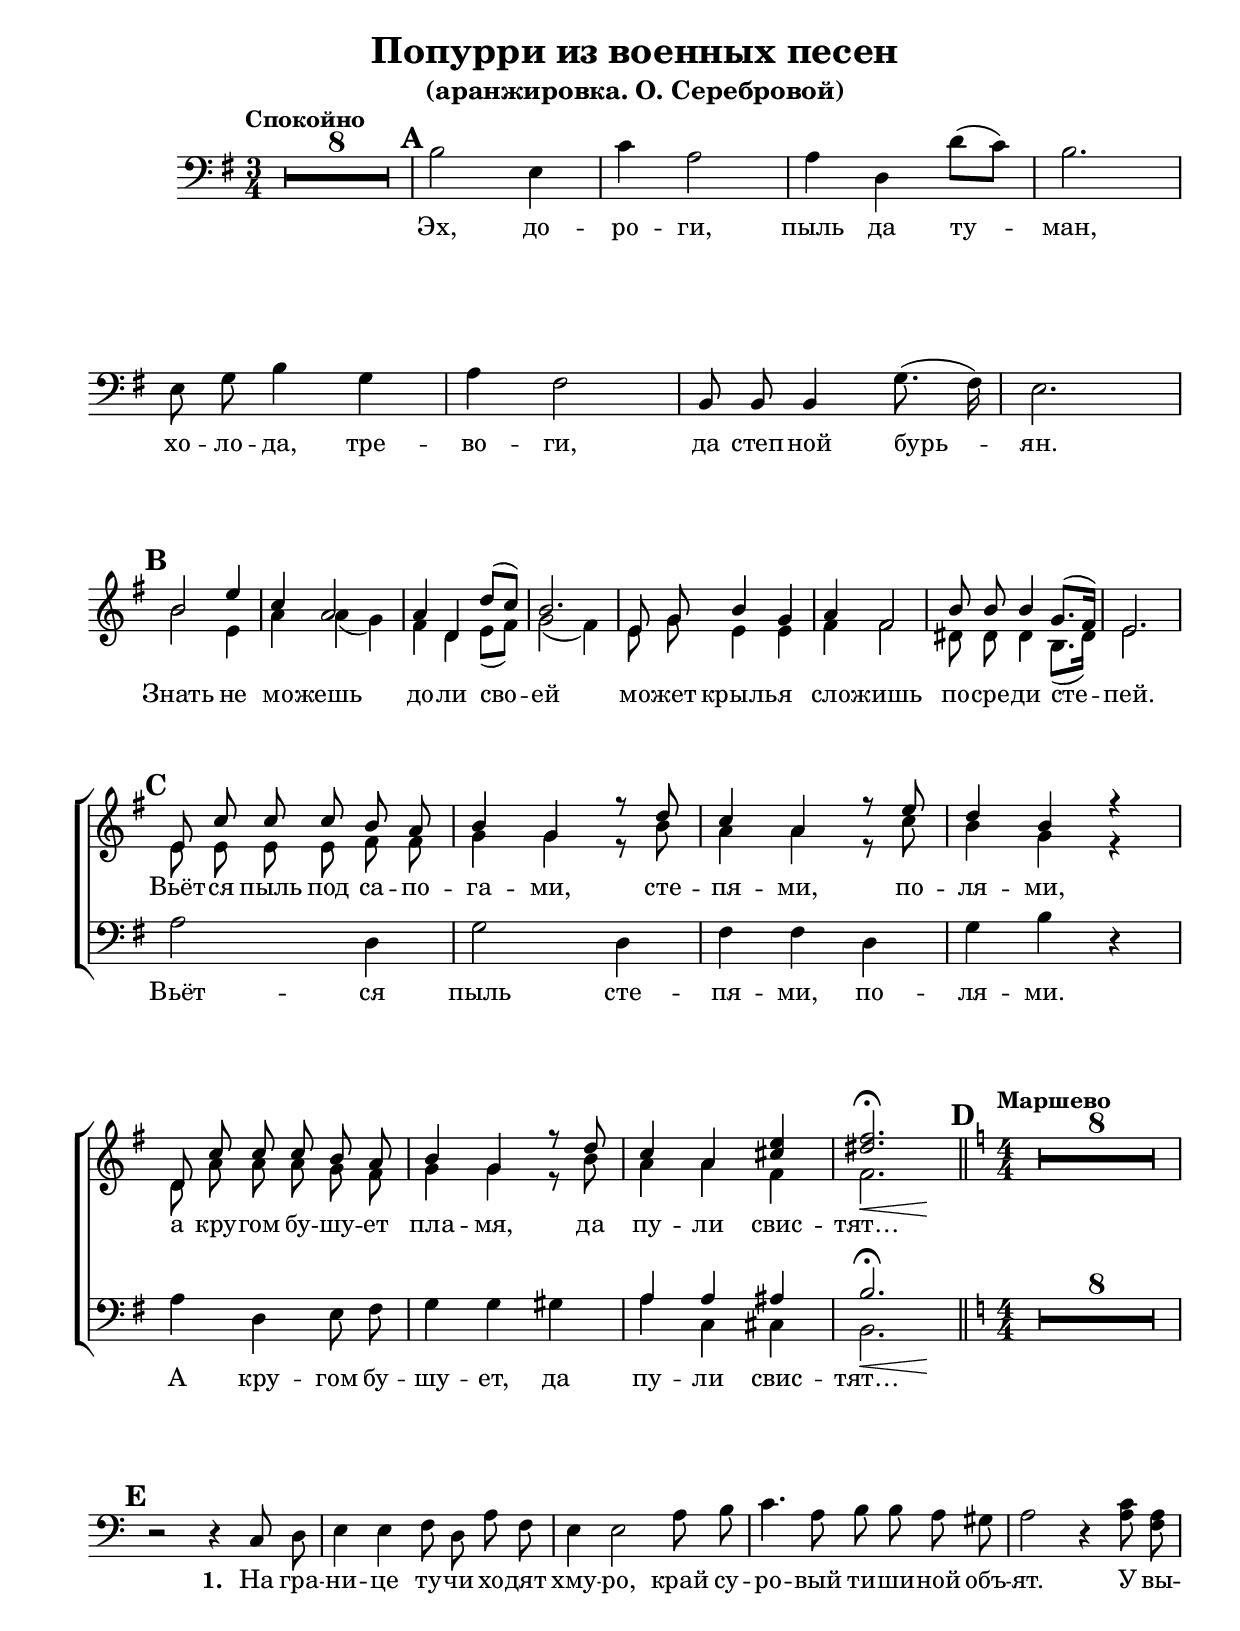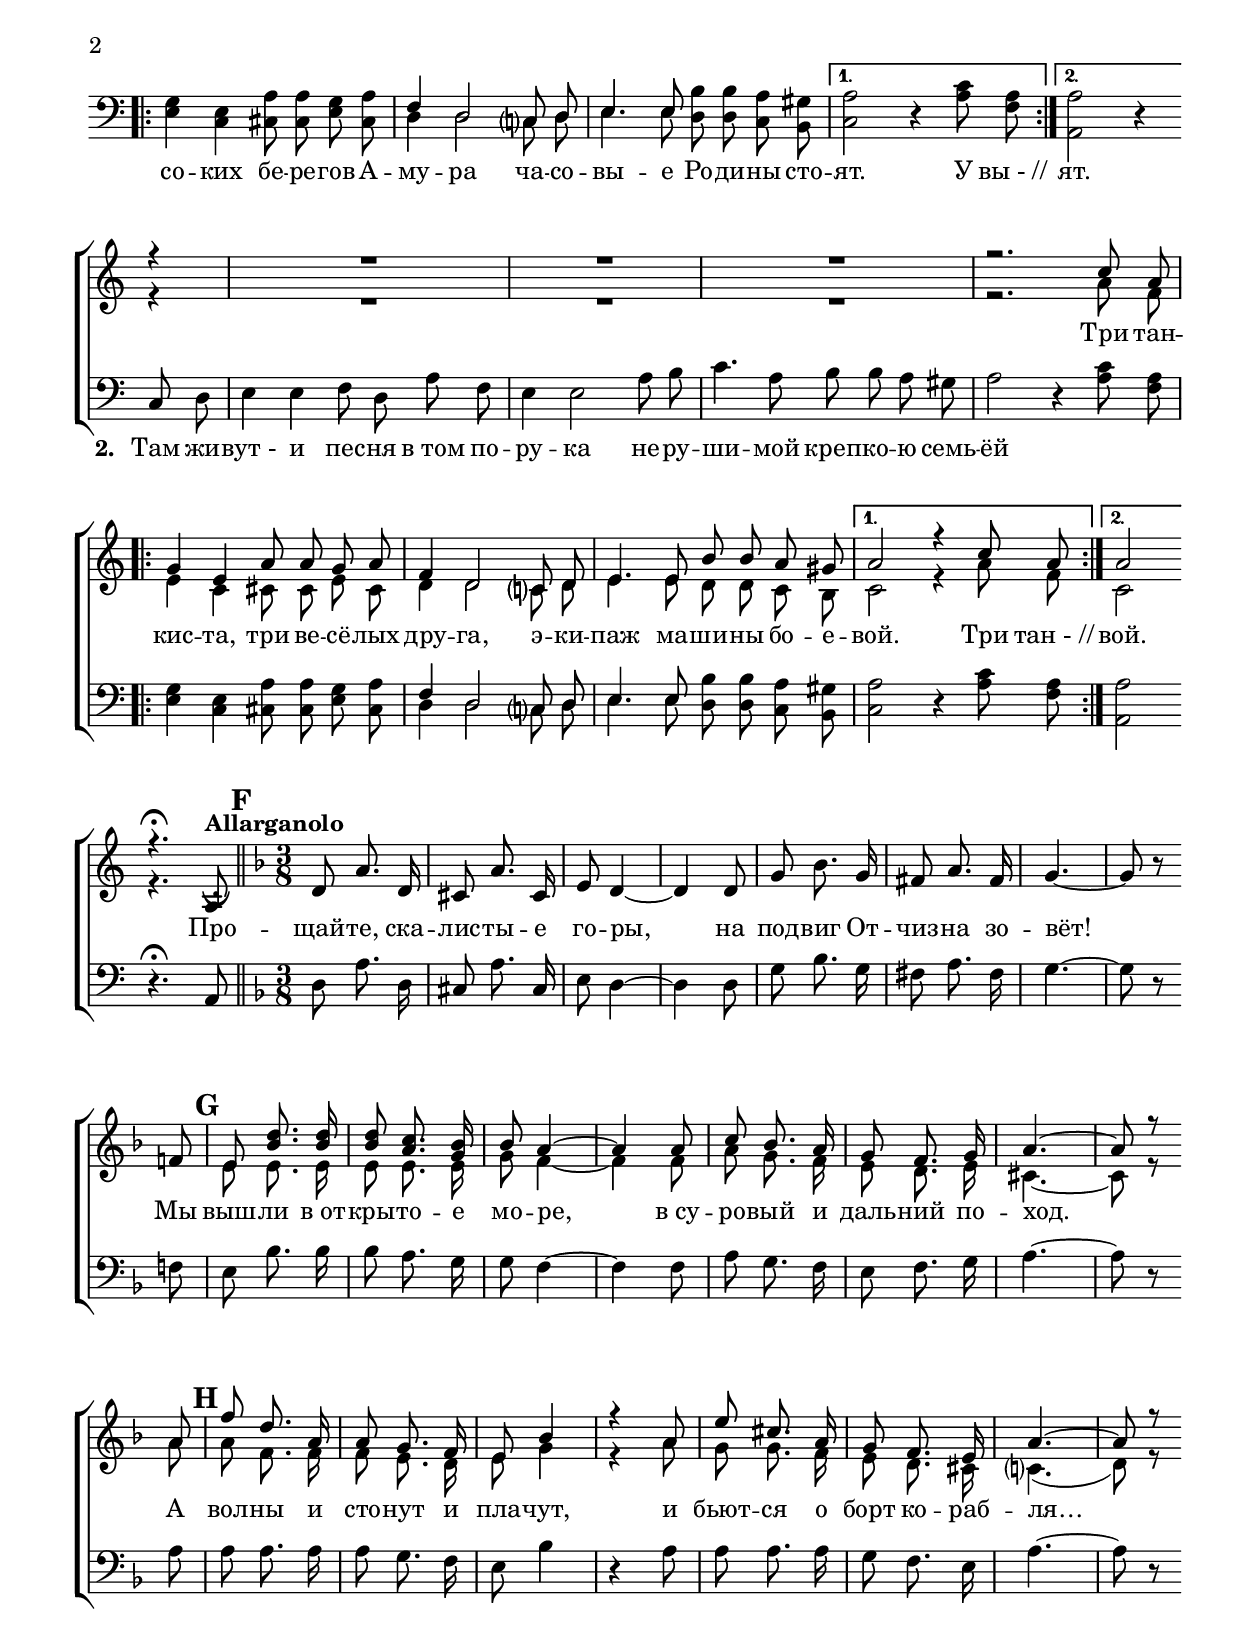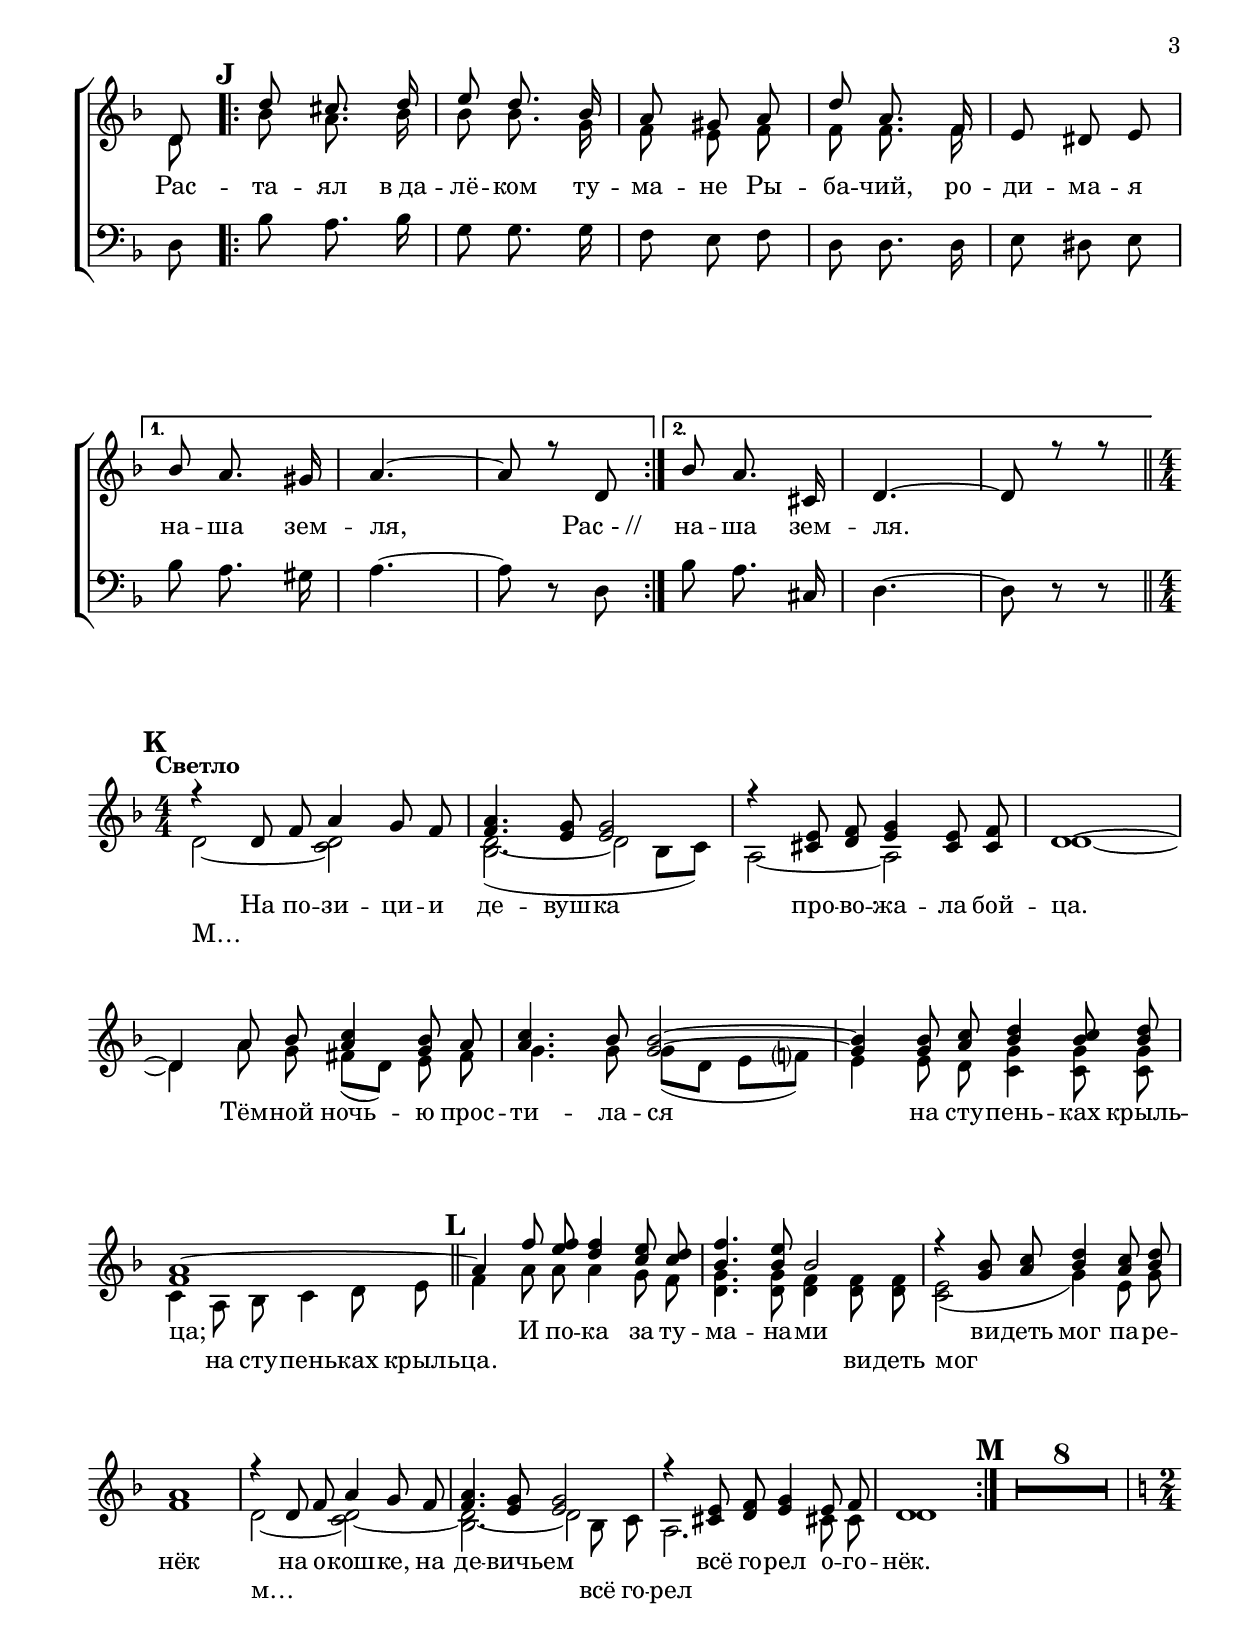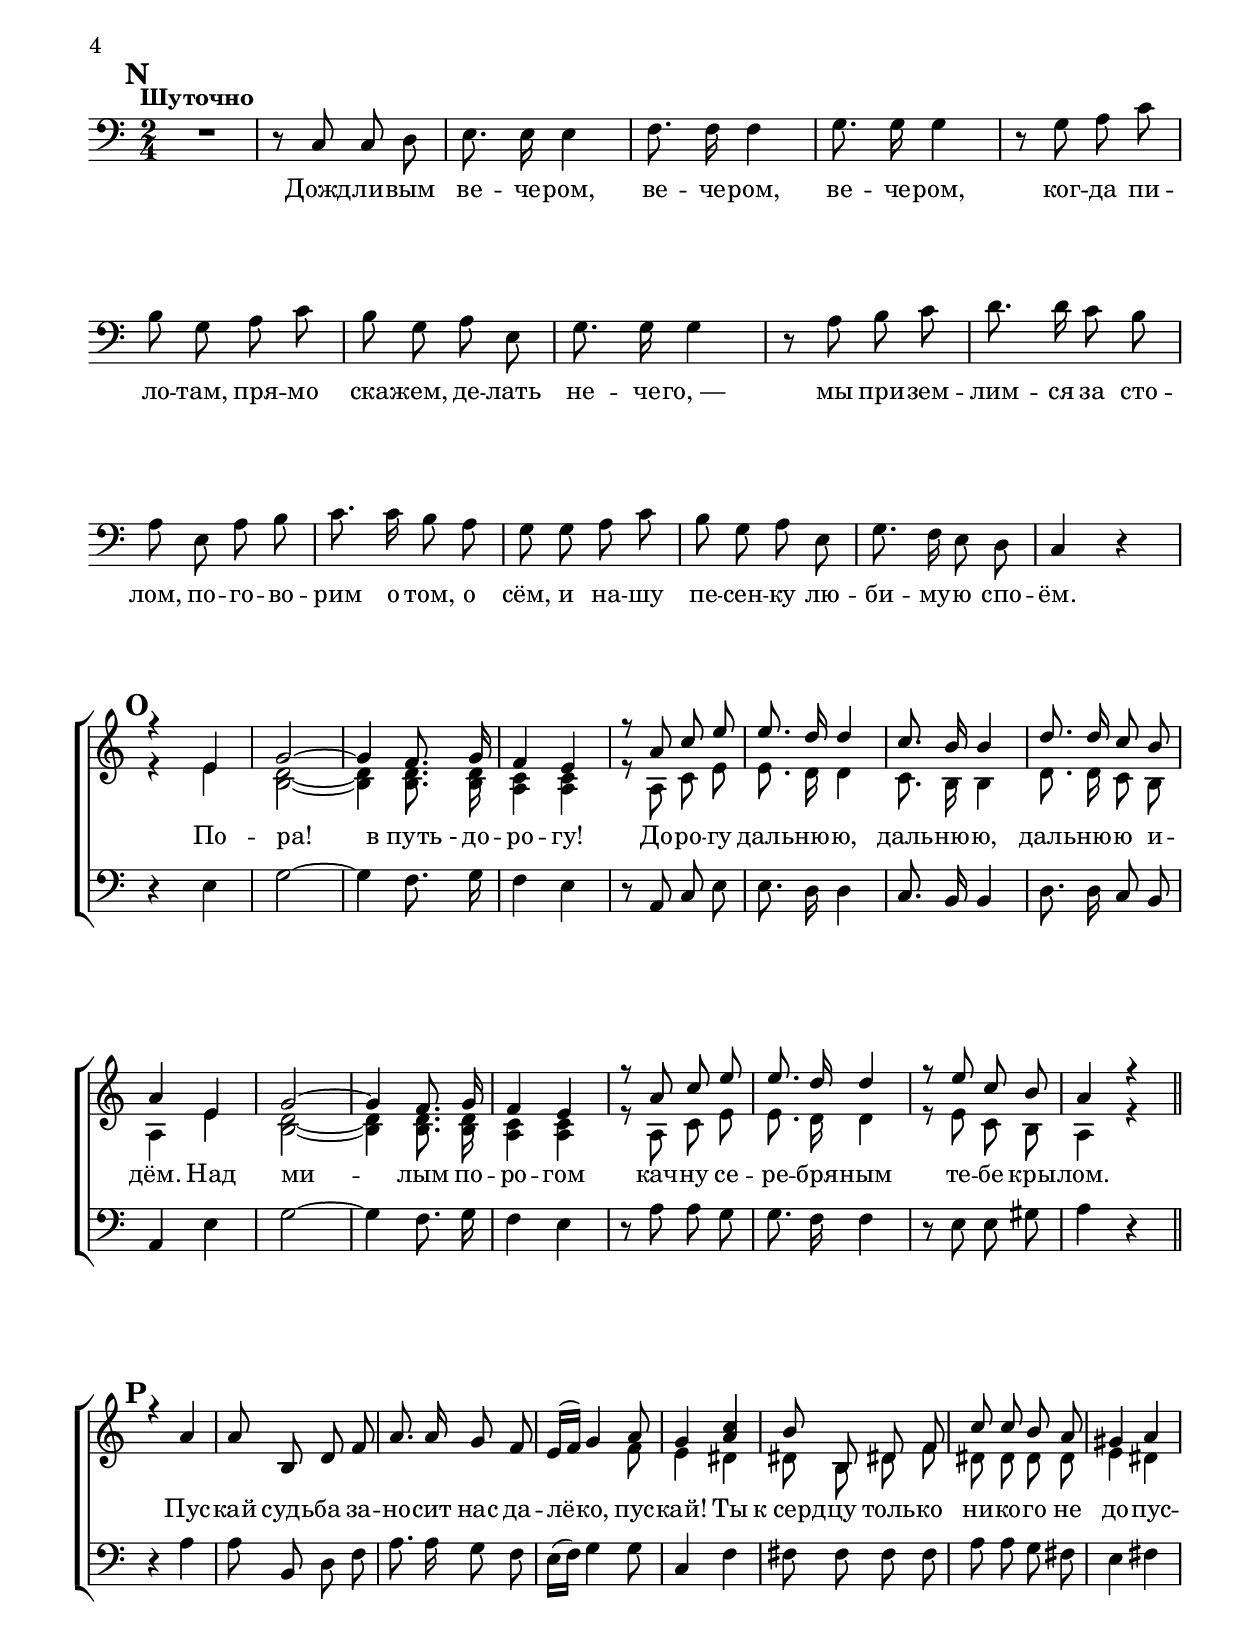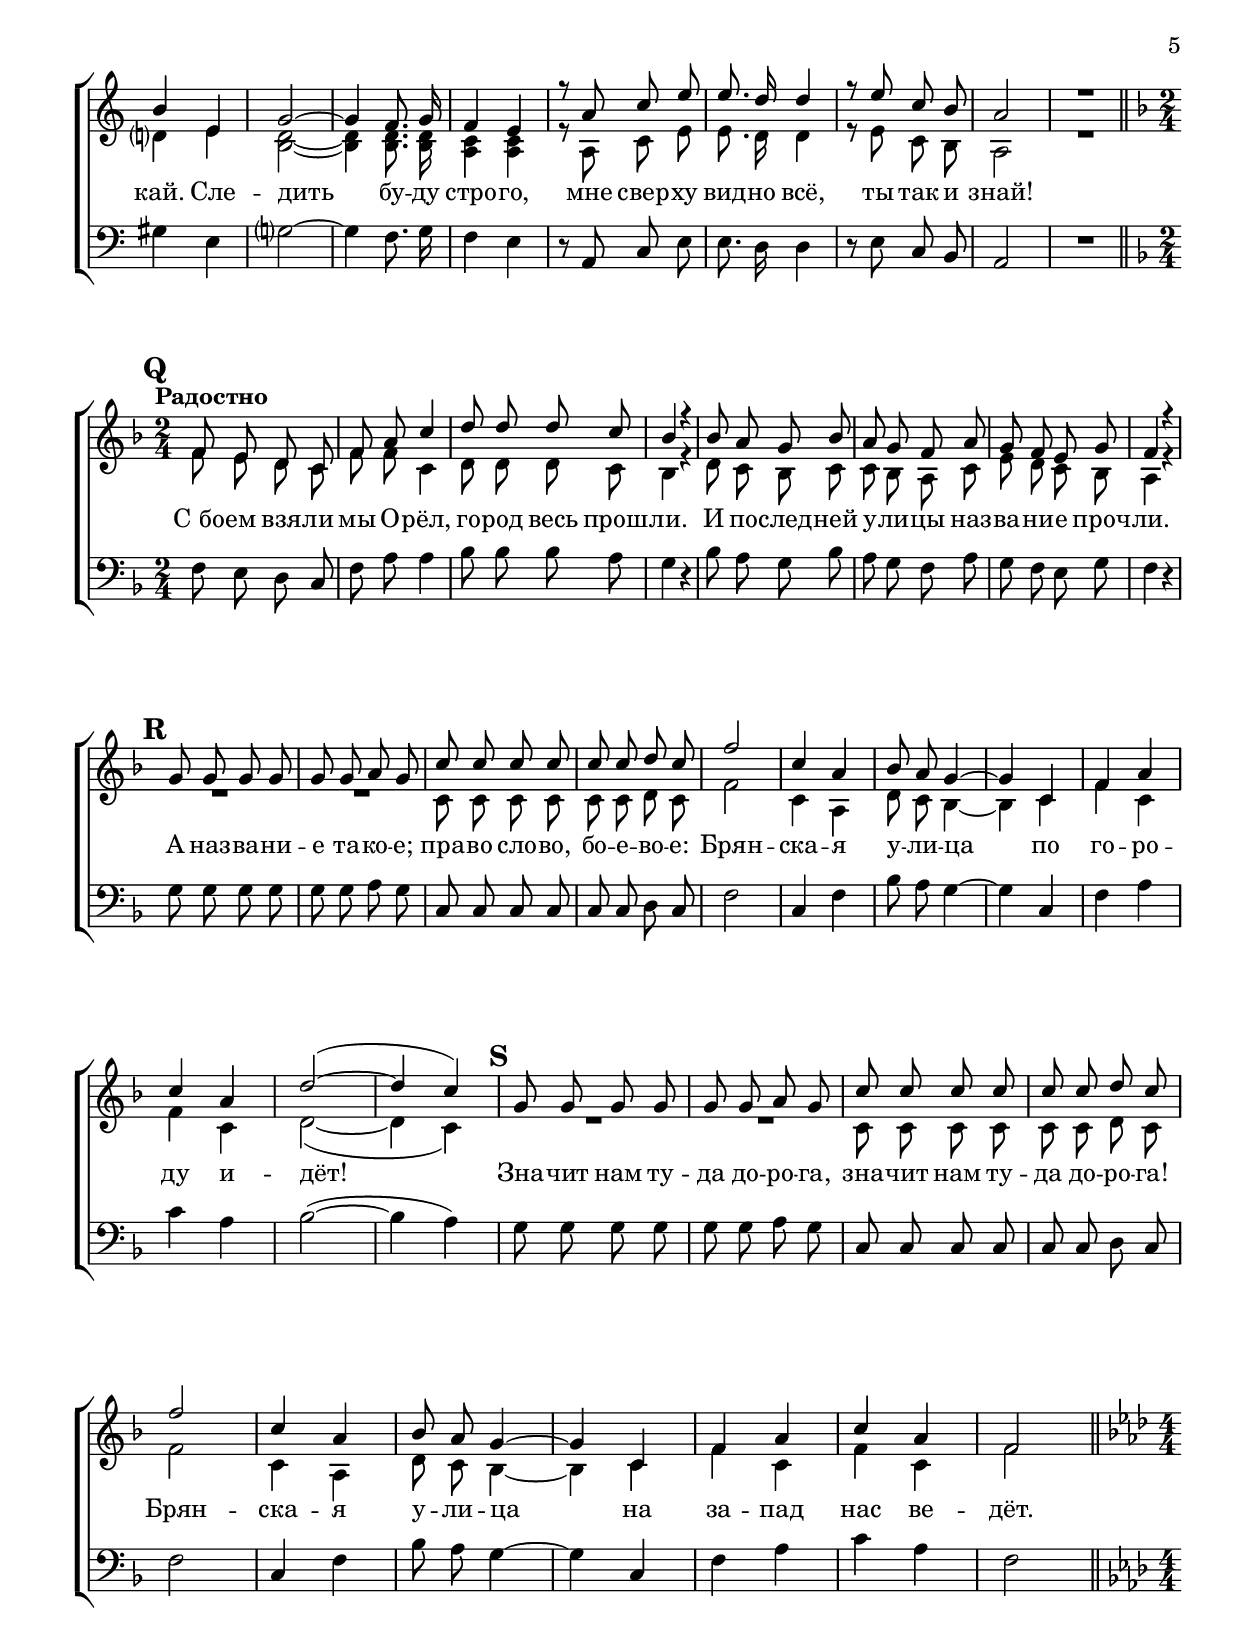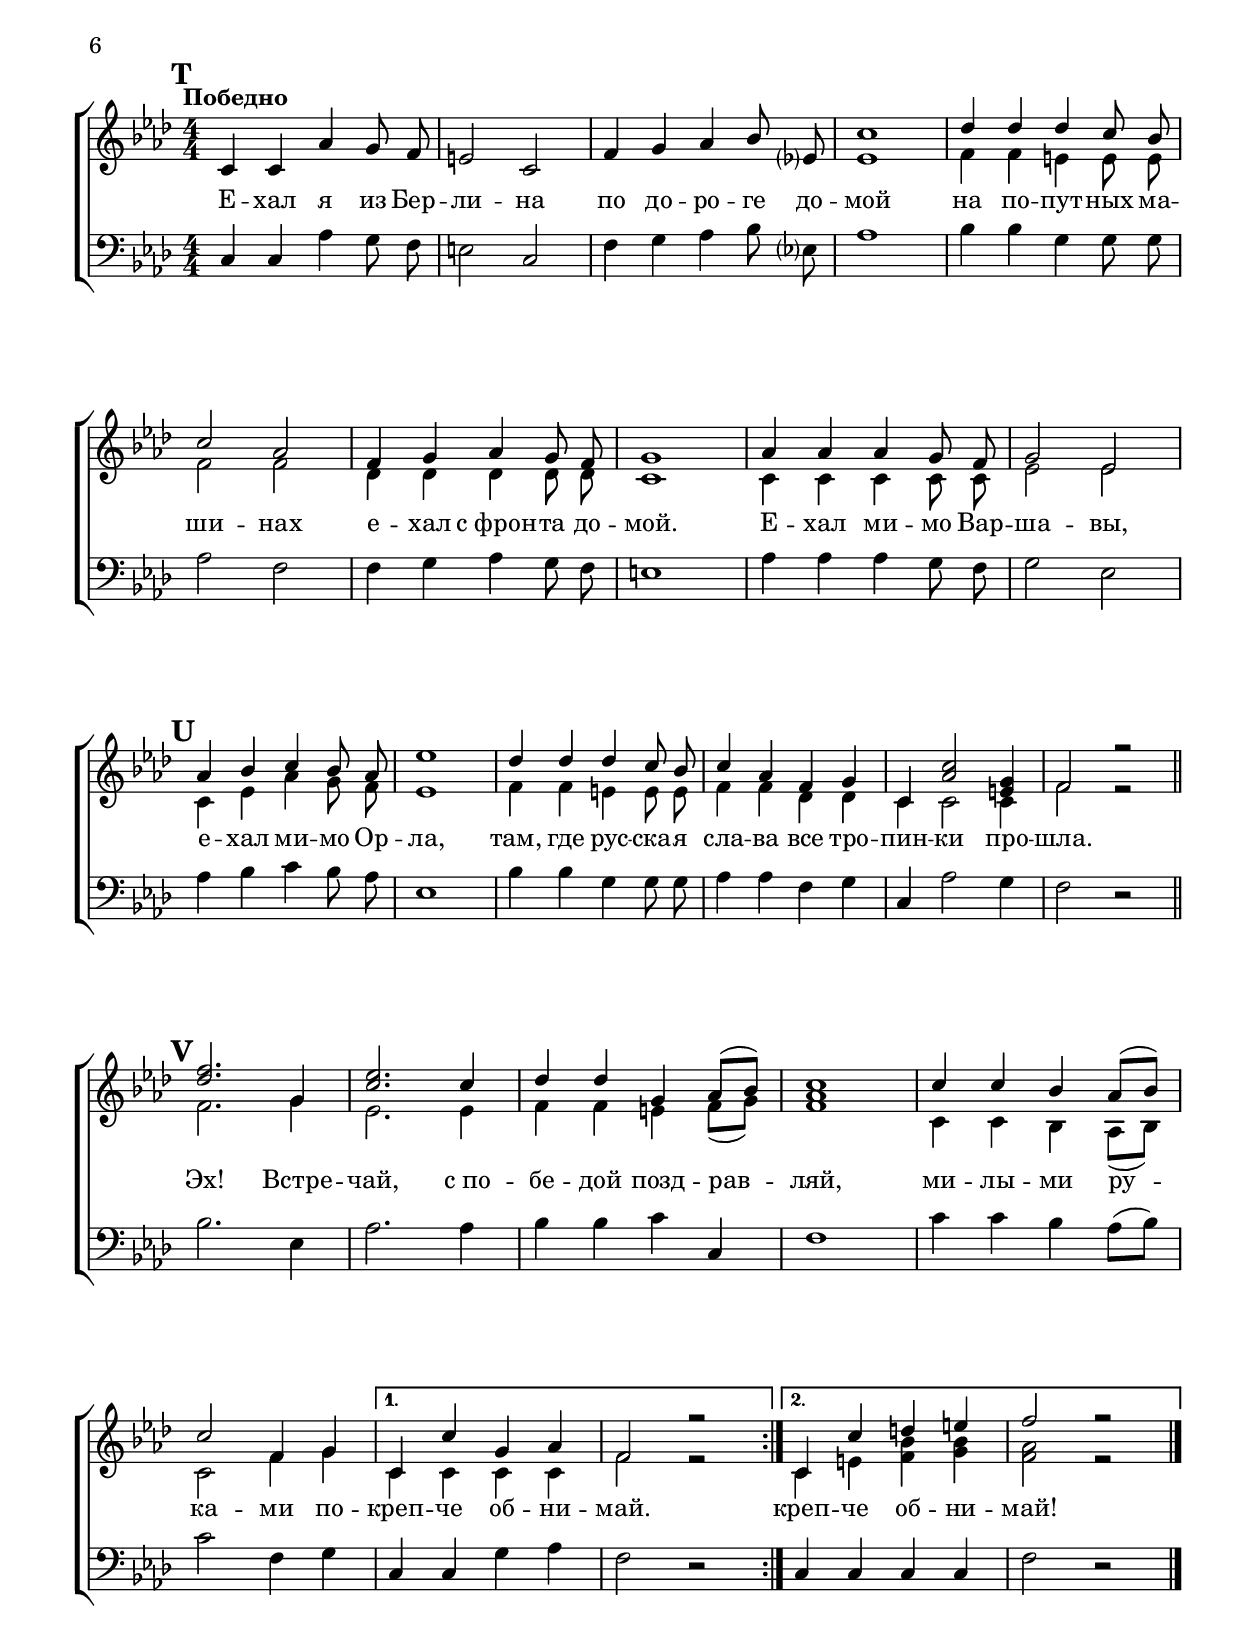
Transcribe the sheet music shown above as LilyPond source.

\version "2.18.2"

% закомментируйте строку ниже, чтобы получался pdf с навигацией
#(ly:set-option 'point-and-click #f)
#(ly:set-option 'midi-extension "mid")
#(set-default-paper-size "a4")
%#(set-global-staff-size 19)

\header {
  title = "Попурри из военных песен"
  subtitle = "(аранжировка. О. Серебровой)"
  %composer = " "%Я. Дубравин"
  %poet = "В. Суслов"
  % Удалить строку версии LilyPond 
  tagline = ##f
}

  urllogo = \markup {
  \fill-line { " " \epsfile #X #10 #"../qrlink.eps" }
}

urllogo = {}

%make visible number of every 2-nd bar
secondbar = {
  \override Score.BarNumber.break-visibility = #all-invisible
    \override Score.BarNumber.X-offset = #1
  \set Score.barNumberVisibility = #(every-nth-bar-number-visible 2)
}

global = {
  \numericTimeSignature
  \autoBeamOn
  \set Score.skipBars = ##t
  \override MultiMeasureRest.expand-limit = #1
  \set Score.markFormatter = #format-mark-circle-numbers
  \override Score.BarNumber.break-visibility = #all-invisible
%  \secondbar
}



%use this as temporary line break
abr = { \break }
pbr = { \pageBreak }
con = { \cadenzaOn }
coff = { \cadenzaOff \bar "|" }
cbr = { \bar "" }

% uncommend next line when finished
abr = {}
%pbr = {}

br = { \break }
fbr = { \bar "" \br }

%once hide accidental (runaround for cadenza
nat = { \once \hide Accidental }



sopvoice = \relative c'' {
  \global
  \autoBeamOff
  \voiceOne
 \key e\minor \time 3/4
 R2.*8 |
  
  % 1
  
  R2.*8
  
  % 2
  b2 e4 |
  c a2 |
  a4 d, d'8[( c]) |
  b2. |
  
  e,8 g b4 g |
  a4 fis2 |
  b8 b b4 g8.[( fis16]) |
  e2. |
  
  % 3
  e8 c' c c b a |
  b4 g r8 d' |
  c4 a r8 e' |
  d4 b r |
  
  d,8 c' c c b a |
  b4 g r8 d' |
  c4 a <cis e> |
 <<  <dis fis>2.\fermata { s4\< s s\! } >> \bar "||"
 
 % 4
  \key c\major \time 4/4 \mark \default % 4
 R1*8
 
 % 5
 R1*5
 \repeat volta 2 { R1*3 } \alternative { {R1 } { r2. } }
 \fbr r4 |
 R1*3 r2.
  c8 a |
 
\repeat volta 2 {
  g4 e a8 a g a |
  f4 d2 c8 d |
  e4. e8 b' b a gis |
 } \alternative { {a2 r4 c8 a } { a2 } }
 
 \br
 r4.\fermata \tempo "Allarganolo" 
 \oneVoice a,8 |
 
 % 6
 \key d\minor \time 3/8
 d8 a'8. d,16 |
 cis8 a'8. cis,16 |
 e8 d4~ |
 d d8 |
 g bes8. g16 |
 
 fis8 a8. fis16 |
 g4.~ |
 g8 r \fbr f! |
 
 % 7
 \voiceOne 
 e <bes' d>8. <bes d>16 |
 <bes d>8 <a c>8. <g bes>16 |
 
 bes8 a4~ |
 a a8 |
 c8 bes8. a16 |
 g8 f8. g16 |
 a4.~ |
 a8 r \fbr
 
  a8 |
  
  \mark \default %8
  f'8 d8. a16 |
  a8 g8. f16 |
  e8 bes'4 |
  r a8 |
  e' cis8. a16 | \abr
  
  g8 f8. e16 |
  a4.~ |
  a8 r \fbr d, |
  
  \mark \default % 9
  \repeat volta 2 {
    d'8 cis8. d16 |
    e8 d8. bes16 | \abr
    
    a8 gis a |
    d a8. f16 |
    e8 dis e |
  } \alternative {
    { bes'8 a8. gis16 |
      a4.~ |
      a8 r d, | \abr }
    { bes'8 a8. cis,16 |
      d4.~ |
      d8 r r }
  }
  
  \br
 \bar "||"  \mark \default % 10
  \tempo "Светло" \time 4/4
 
 r4 d8 f a4 g8 f |
 <f a>4. <e g>8 <e g>2 |
 r4 <cis e>8 <d f> <e g>4 <cis e>8 <cis f> | \abr
 
 d1~ |
 d4 a'8 bes <a c>4 <g bes>8 a8 |
 <a c>4. bes8 <g bes>2~ | \abr
 
 <g bes>4 <g bes>8 <a c> <bes d>4 <bes c>8 <bes d> | 
 <f a>1~ |
 \bar "||" \mark \default % 11
 
 \repeat volta 2 { a4 f'8 <f e> <d f>4 <c e>8 <c d> | \abr
 <bes f'>4. <bes e>8 bes2 |
 r4 <g bes>8 <a c> <bes d>4 <a c>8 <bes d> |
 
 % page 4
 a1 |
 r4 d,8 f a4 g8 f |
 <f a>4. <e g>8 <e g>2 | \abr
 r4 <cis e>8 <d f> <e g>4 e8 f |
 d1 | 
 }
 
 \mark \default % 12
 R1*8
 
 \br
 \mark \default % 13
 \time 2/4 \key c\major
 \tempo "Шуточно"

% 13
R2*17

% 14
r4 e4 |
g2~ |
g4 f8. g16 |
f4 e |
r8 a c e |
e8. d16 d4 |
c8. b16 b4 |
d8. d16 c8 b |
a4 e |
g2 ~ |

% page 5
g4 f8. g16 |
f4 e |
r8 a c e |
e8. d16 d4 |
r8 e c b |

a4 r 

% 15
r a |
a8 b, d f |
a8. a16 g8 f |
e16[( f]) g4 a8 |
g4 <a c> |
b8 b, dis f |
c' c b a |
gis4 a |
b e, |

g2~ |
g4 f8. g16 |
f4 e |
r8 a c e |
e8. d16 d4 |

r8 e c b |
a2 |
R2 |

% 16
  \time 2/4
  \key f\major
  f8 e d c |
  f a c4 |
  d8 d d c |
  bes4 r |
  
  % page 6
 bes8 a g bes |
 a g f a |
 g f e g |
 f4 r |
 % 17
 g8 g g g |
 
 g g a g |
 c c c c |
 c c d c |
 f2 |
 c4 a |
 
 bes8 a g4~ |
 g c, |
 f a |
 c a |
 d2~( |
 d4 c) |
 
 % 18
 g8 g g g |
 g g a g |
 c c c c |
 c c d c |
 
 f2 |
 c4 a |
 bes8 a g4~ |
 g c, |
 f a |
 c a |
 f2 |
 
 % page 7
 \time 4/4 \key f \minor
 c4 c as' g8 f |
 e2 c |
 f4 g as bes8 es, |
 c'1 |
 
 des4 des des c8 bes |
 c2 as |
 f4 g as g8 f |
 g1 |
 
 as4 as as g8 f |
 g2 es |
% 20
as4 bes c bes8 as |
es'1 |

des4 des des c8 bes |
c4 as f g |
c, <as' c>2 <e g>4 |
f2 r |

\repeat volta 2 {
  <des' f>2. g,4 |
  <c es>2. c4 |
  des des g, as8[( bes]) |
  <as c>1 |
  
  c4 c bes as8[( bes]) |
  c2 f,4 g }
\alternative { { c,4 c' g as |
                 f2 r }
               { c4 c' d e | f2 r }
}
}


altvoice = \relative c'' {
  \global
  \autoBeamOff
  
   R2.*8 |
  
  % 1
  
  R2.*8
  
  % 2
  b2 e,4 |
  a a( g) |
  fis d e8[( fis]) |
  g2( fis4) |
  
  e8 g e4 e |
  fis fis2 |
  dis8 dis dis4 b8.[( dis16]) |
  e2. |
  
  % 3
  e8 e e e fis fis |
  g4 g r8 b |
  a4 a r8 c |
  b4 g r |
  
  d8 a' a a g fis |
  g4 g r8 b |
  a4 a fis |
  fis2. | 
  
   % 4
  \key c\major \time 4/4 \mark \default % 4
 R1*8
 
 % 5
 R1*5
 \repeat volta 2 { R1*3 } \alternative { {R1 } { r2. } }
 r4 |
 R1*3 r2.
  a8 f |
 
\repeat volta 2 {
  e4 c cis8 cis e cis | %g4 e a8 a g a |
  d4 d2 c8 d |
  e4. e8 d d c b |
 } \alternative { {c2 r4 a'8 f } { c2 } }
 r4. s8\fermata 
  
 % 6
 s4.*8
% 7
 e8 e8. e16 |
 e8 e8. e16 |
 g8 f4~ |
 f f8 |
 a g8. f16 |
 e8 d8. e16 |
 cis4.~ |
 cis8 r8 a' |
 
 % page 3
 a8 f8. f16 |
 f8 e8. d16 |
 e8 g4 |
 r a8 |
 g8 g8. f16 |
 
 e8 d8. cis16 |
 c4.( |
 d8) r d |
 \repeat volta 2 { bes'8 a8. bes16 |
 bes8 bes8. g16 | \abr
 
 f8 e f |
 f f8. f16 |
 s4. } 
 \alternative { 
   { s4.*3 } { s4.*3 } }
 
 % 10
 d2~ <d c> |
 << { d2~ d } { bes2.( bes8[ c]) } >>
  
 a2~ a |
 
 d1~ |
 \br
 d4 a'8 g fis[( d]) e fis |
 g4. g8 g([ d] e[ f]) |
 e4 e8 d <c g'>4 <c g'>8 <c g'> |
 
 c4 a8 bes c4 d8 e |
 \repeat volta 2 { f4 a8 a a4 g8 f |
 <d g>4. <d g>8 <d f>4 <d f>8 <d f> |
 <c e>2( g'4) e8 g |
 
 f1 |
 d2~ <d c>~ |
 << { d2~ d } { bes2. bes8 c } >>
 
 a2. cis8 cis |
 d1
 } 
 
 % 12
 R1*8

% 13
R2*17

% 14
r4 e4 |
<b d>2~ |
<b d>4 <b d>8. <b d>16 |
<a c>4 <a c> |
r8 a c e |
e8. d16 d4 |
c8. b16 b4 |
d8. d16 c8 b |
a4 e' |
<b d>2~ |

% page 5
<b d>4 <b d>8. <b d>16 |
<a c>4 <a c> |
r8 a c e |
e8. d16 d4 |
r8 e c b |

a4 r |

% 15
s2*3 | s4 s8 f' |
e4 dis |
dis8 b dis f |
dis dis dis dis |
e4 dis |
d e |

<b d>2~ |
<b d>4 <b d> 8. <b d>16 |
<a c> 4 <a c> |
r8 a c e |
e8. d16 d4 |

r8 e c b |
a2 |
R2 |

f'8 e d c |
f f c4 |
d8 d d c |
bes4 r |

d8 c bes c |
c bes a c |
e d c bes |
a4 r |

R2 |
R2 |
c8 c c c |
c c d c |
f2 |
c4 a |

d8 c bes4~ |
bes c |
f c f c |
d2~( |
d4 c) |

R2 |
R2 |
c8 c c c |
c c d c |

f2 |
c4 a |
d8 c bes4~ |
bes c |
f c f c |

f2

% 19
s1 |
s1 |
s1 |
es1 |

 f4 f e e8 e |
 f2 f |
 des4 des des des8 des |
 c1 |
 
 c4 c c c8 c |
 es2 es |
 c4 es as g8 f |
 es1 |
 
 f4 f e e8 e 
f4 f des des |
c c2 c4 |
f2 r

\repeat volta 2 {
  f2. g4 |
  es2. es4 |
  f f e f8[( g]) |
  f1 |
  c4 c bes as8[( bes]) |
  c2 f4 g }
 \alternative { 
   { c,4 c c c | f2 r }
   { c4 e <f bes> <g bes> | <f as>2 r }
 }


}


bassvoice = \relative c' {
  \global
  \oneVoice
 \autoBeamOff
 
 % page 1
 \key e\minor \time 3/4
 \tempo "Спокойно"
 R2.*8
 \mark \default % 1
 b2 e,4 |
 c'4 a2 |
 a4 d, d'8[( c]) | \abr
 
 b2. |
 e,8 g b4 g |
 a4 fis2 |
 b,8 b b4 g'8.(( fis16]) | \abr
 e2. |
 
 \br
 
 \mark \default % 2
 R2.*8 | \abr
 
 \br
 \mark \default % 3
 
 a2 d,4 |
 g2 d4 |
 fis fis d |
 g b r | \abr
 
 a4 d, e8 fis |
 g4 g gis |
 << \new Voice { \voiceOne  a4 a ais << b2.\fermata {s4\< s s\!} >> } 
    \new Voice = "bass" { \voiceTwo a4 c, cis b2. } >> \abr
 
 \key c\major \time 4/4 \mark \default % 4
 \tempo "Маршево"
 R1*8
 
 \br 
 \mark \default %5
 r2 r4  c8 d |
   e4 e f8 d a' f |
   e4 e2 a8 b | \abr
   c4. a8  b b a gis |
   a2 r4 <a c>8 <f a> |
   \repeat volta 2 {
     <e g>4 <c e> <cis a'>8 <cis a'> <e g> <cis a'> |
     << \new Voice  { \voiceOne f4 d2 \autoBeamOff c!8 d |
                              e4. e8 }
        \new Voice = "bass" { \voiceTwo d4 d2 \autoBeamOff c8 d |
                              e4. e8 } >>
     <d b'>8 <d b'> <c a'> <b gis'> }
   \alternative {
     { <c a'>2 r4 <a' c>8 <f a> }
     { <a, a'>2 r4 }
   }
   c8 d |
   
   e4 e f8 d a' f |
   e4 e2 a8 b | \abr
   c4. a8  b b a gis |
   a2 r4 <a c>8 <f a> |
   \repeat volta 2 {
     <e g>4 <c e> <cis a'>8 <cis a'> <e g> <cis a'> |
     << \new Voice  { \voiceOne f4 d2 \autoBeamOff c!8 d |
                              e4. e8 }
        \new Voice = "bass" { \voiceTwo d4 d2 \autoBeamOff c8 d |
                              e4. e8 } >>
     <d b'>8 <d b'> <c a'> <b gis'> }
   \alternative {
     { <c a'>2 r4 <a' c>8 <f a> }
     { <a, a'>2 }
   }
   r4.\fermata 
    a8 \bar "||" | \abr
   
   \mark \default %6
   \key d\minor \time 3/8 
   d8 a'8. d,16 |
   cis8 a'8. cis,16 |
   e8 d4~ |
   d d8 |
   g8 bes8. g16 | \abr
  
  fis8 a8. fis16 |
  g4.~ |
  g8 r f! |
  
  \mark \default %7
  e8 bes'8. bes16 |
  bes8 a8. g16 | \abr
  
  g8 f4~ |
  f f8 |
  a8 g8. f16 |
  e8 f8. g16 |
  a4.~ |
  a8 r a | \abr
  
  a8 a8. a16 |
  a8 g8. f16 |
  e8 bes'4 |
  r a8 |
  a a8. a16 |
  
  g8 f8. e16 |
  a4.~ |
  a8 r d, |
  \repeat volta 2 { bes'8 a8. bes16 |
                    g8 g8. g16 |
                    f8 e f |
                    d d8. d16 |
                    e8 dis e }
  \alternative { { bes'8 a8. gis16 | a4.~ | a8 r d, } { bes'8 a8. cis,16 | d4.~ | d8 r r } }
  
  % 10
  R1*8
  
  % 11
  \repeat volta 2 {  R1*8 }
  
  % 12
  R1*8 \abr
  \key c \major \time 2/4
  % 13
  R2 |
  r8 c c d |
  e8. e16 e4 |
  f8. f16 f4 |
  g8. g16 g4 | \abr
  
  r8 g a c |
  b g a c |
  b g a e |
  g8. g16 g4 | \abr
  
  r8 a b c |
  d8. d16 c8 b |
  a e a b |
  c8. c16 b8 a | \abr
  
  g g a c |
  b g a e |
  g8. f16 e8 d |
  c4 r | \abr
  
  \br
  \mark \default % 14
  r4 e |
  g2~ |
  g4 f8. g16 |
  f4 e |
  r8 a, c e | \abr
  e8. d16 d4 |
  c8. b16 b4 |
  d8. d16 c8 b |
  a4 e' |
  g2~ | \abr
  
  % page 5
  g4 f8. g16 |
  f4 e |
  r8 a a g |
  g8. f16 f4 |
  r8 e e gis | \abr
  
  a4 r \bar "||" 
  \br \mark \default % 15
  r a |
  a8 b, d f |
  a8. a16 g8 f |
  e16[( f]) g4 g8 | \abr
  
  c,4 f |
  fis8 fis fis fis |
  a a g fis |
  e4 fis |
  gis e | \abr
  
  g2~ |
  g4 f8. g16 |
  f4 e |
  r8 a, c e |
  e8. d16 d4 | \abr
  r8 e c b |
  a2  |
  R2 | \bar "||" \abr
  
  \br \mark \default % 16
  \tempo "Радостно"
  \time 2/4
  \key f\major
  
  f'8 e d c |
  f a a4 |
  bes8 bes bes a |
  g4 r | \abr
  
  % page 6
  bes8 a g bes |
  a g f a |
  g f e g |
  f4 r |
  \br \mark \default % 17
  g8 g g g | \abr
  
  g g a g |
  c, c c c |
  c c d c |
  f2 |
  c4 f | \abr
  
  bes8 a g4~ |
  g c, |
  f a |
  c a |
  bes2~( |
  bes4 a) | \abr
  
  \mark \default % 18
  g8 g g g |
  g g a g |
  c, c c c |
  c c d c | \abr
  
  f2 |
  c4 f |
  bes8 a g4~ |
  g c, |
  f a |
  c a | \abr
  
  f2 \bar "||" 
  
  % page 7
  
  \br \mark \default % 19
   \tempo "Победно"
   \time 4/4 \key f \minor
   c4 c as' g8 f |
   e2 c |
   f4 g as bes8 es, |
   as1 | \abr
   
   bes4 bes g g8 g |
   as2 f |
   f4 g as g8 f |
   e1 | \abr
   
   as4 as as g8 f |
   g2 es |
   
   \mark \default % 20
   as4 bes c bes8 as |
   es1 | \abr
   
   bes'4 bes g g8 g |
   as4 as f g |
   c, as'2 g4 |
   f2 r | \abr 
   
   \br 
   \bar "||" \mark \default % 21
   \repeat volta 2 { bes2. es,4 |
   as2. as4 |
   bes bes c c, |
   f1 | \abr
   c'4 c bes as8[( bes]) |
   c2 f,4 g }
   \alternative { {
     c,4 c g' as |
     f2 r }
                  {c4 c c c | f2 r }
   }
   \bar "|."
   
   
  
 
}

toalto = { \set associatedVoice = "alto" }
tosoprano = { \set associatedVoice = "soprano" }
tobass =  { \set associatedVoice = "bass" }
tobar =  { \set associatedVoice = "bar" }

lyricsoprano = \lyricmode {
  
  Знать не мо -- жешь до -- ли сво -- ей
  мо -- жет крыль -- я сло -- жишь по -- сре -- ди сте -- пей.
  Вьёт -- ся пыль под са -- по -- га -- ми, сте -- пя -- ми, по -- ля -- ми,
  а кру --  гом бу -- шу -- ет пла -- мя, да пу -- ли свис -- тят…
  
  Три тан -- \repeat volta 2 { кис -- та, три ве -- сё -- лых дру -- га,
  э -- ки -- паж ма -- ши -- ны бо -- е -- } \alternative { { вой. Три тан_-_//  } { вой. } }

Про -- щай -- те, ска -- лис -- ты -- е го -- ры, на под -- виг От -- чиз -- на зо -- вёт!
 Мы выш -- ли в_от -- кры -- то -- е мо -- ре, в_су -- ро -- вый и даль -- ний по -- ход. А
 
 вол -- ны и сто -- нут и пла -- чут, и бьют -- ся о
 борт ко -- раб -- ля… Рас -- 
 \repeat volta 2 { та -- ял в_да -- лё -- ком ту -- ма -- не Ры -- ба -- чий,
                   ро -- ди -- ма -- я } \alternative { { на -- ша зем -- ля, Рас_-_// } { на -- ша зем -- ля. } }
 
 На по -- зи -- ци -- и де -- вуш -- ка про -- во -- жа -- ла бой --
 ца. Тём -- ной ночь -- ю прос -- ти -- ла -- ся
 на сту -- пень -- ках крыль -- ца; 
 И по -- ка за ту -- ма -- на -- ми ви -- деть мог па -- ре --
 
 нёк на о -- кош -- ке, на де -- вичь -- ем всё го -- рел о -- го -- нёк. 
 
 
 
  По -- ра! в_путь_- до -- ро -- гу! До -- ро -- гу даль -- ню -- ю, даль -- ню -- ю, даль -- ню -- ю и -- дём.
 Над ми -- лым по -- ро -- гом кач -- ну се -- ре -- бря -- ным те -- бе кры -- лом.
 Пус -- кай судь -- ба за -- но -- сит нас да -- лё -- ко, пус -- кай! Ты к_серд -- цу толь -- ко ни -- ко -- го не до -- пус -- кай.
 Сле -- дить бу -- ду стро -- го, мне свер -- ху вид -- но всё,
 ты так и знай!
 
 С_бо -- ем взя -- ли мы О -- рёл, го -- род весь прош -- ли.
 И по -- след -- ней у -- ли -- цы наз -- ва -- ни -- е проч -- ли.
 А наз -- ва -- ни -- е та -- ко -- е; пра -- во сло -- во, бо -- е -- во -- е:
 Брян -- ска -- я у -- ли -- ца по го -- ро -- ду и -- дёт!
 Зна -- чит нам ту -- да до -- ро -- га, зна -- чит нам ту -- да до -- ро -- га!
 Брян -- ска -- я у -- ли -- ца на за -- пад нас ве -- дёт.
 
 Е -- хал я из Бер -- ли -- на по до -- ро -- ге до -- мой
 на по -- пут -- ных ма -- ши -- нах е -- хал с_фрон -- та до -- мой.
 Е -- хал ми -- мо Вар -- ша -- вы, е -- хал ми -- мо Ор -- ла,
 там, где рус -- ска -- я сла -- ва все тро -- пин -- ки про -- шла.
 \repeat volta 2 { Эх! Встре -- чай, с_по -- бе -- дой позд -- рав -- ляй,
 ми -- лы -- ми ру -- ка -- ми по -- }
 \alternative { { креп -- че об -- ни -- май. }
                { креп -- че об -- ни -- май! } }
}

lyricalto = \lyricmode {
  
  % 2
  \repeat unfold 19 \skip 1
  
  % 3
  \repeat unfold 27 \skip 1
  
  % 5
  \repeat unfold 2 \skip 1
  \repeat volta 2 { \repeat unfold 16 \skip 1 }
  \alternative { { \repeat unfold 3 \skip 1 } {\skip 1 } }
%  \repeat unfold 4 \skip 1

% 7
\repeat unfold 34 \skip 1
\repeat volta 2 { \repeat unfold 12 \skip 1 }

% 10
  М…
  \repeat unfold 18 \skip 1
  на сту -- пень -- ках крыль -- ца.
  
  \repeat unfold 8 \skip 1
  ви -- деть мог
  
  \repeat unfold 3 \skip 1
  м… всё го -- рел

}

lyricbass = \lyricmode {
 Эх, до -- ро -- ги, пыль да ту --
 ман, хо -- ло -- да, тре -- во -- ги, да степ -- ной бурь --
 ян.
 
 Вьёт -- ся пыль сте -- пя -- ми, по -- ля -- ми.
 А кру -- гом бу -- шу -- ет, \tobass да пу -- ли свис -- \tobar тят…
 
 \set stanza = "1. " На гра -- ни -- це ту -- чи хо -- дят хму -- ро,
 край су -- ро -- вый ти -- ши -- ной объ -- ят.
 У вы -- \repeat volta 2 { со -- ких бе -- ре -- гов \tobass А -- му -- ра
 ча -- со -- вы -- \tobar е Ро -- ди -- ны сто -- } \alternative { { ят. У вы_-_// } { ят. } }
 
 \set stanza = "2. " Там жи -- вут_- и пес -- ня в_том по -- ру -- ка не -- ру -- ши -- мой креп -- ко -- ю семь -- ёй
 
 \skip 1 \skip 1 \repeat volta 2 { \repeat unfold 10 \skip 1 }  \alternative { { \skip 1 \skip 1 \skip 1 } { \skip 1  } }
 
 % 6
 \repeat unfold 18 \skip 1
 
 % 7
 \repeat unfold 17 \skip 1
 
 % 8
 \repeat unfold 17 \skip 1
 
 % 9
 \repeat volta 2 { \repeat unfold 15 \skip 1 } \alternative { { \repeat unfold 5 \skip 1 } { \repeat unfold 4 \skip 1 }}
 
 % 10-12
 Дожд -- ли -- вым ве -- че -- ром, ве -- че -- ром, ве -- че -- ром,
 ког -- да пи -- ло -- там, пря -- мо ска -- жем, де -- лать не -- че -- го,_―
 мы при -- зем -- лим -- ся за сто -- лом, по -- го -- во -- рим о том, о сём,
 и на -- шу пе -- сен -- ку лю -- би -- му -- ю спо -- ём.
 
}

\bookpart {
  \paper {
    top-margin = 15
    left-margin = 15
    right-margin = 10
    bottom-margin = 15
    indent = 15
    ragged-last-bottom = ##f
  }
  \score {
    %  \transpose c bes {

      \new ChoirStaff <<
      \new Staff = "upstaff" \with {
        midiInstrument = "voice oohs"
      } <<
        \new Voice = "soprano" { \voiceOne \sopvoice }
        \new Voice  = "alto" { \voiceTwo \altvoice }
      >> 
      
      \new Lyrics \lyricsto "soprano" { \lyricsoprano }
     \new Lyrics \lyricsto "alto" { \lyricalto }
 
      % or: \new Lyrics \lyricsto "soprano" { \lyricscore }
      % alternative lyrics above up staff
      %\new Lyrics \with {alignAboveContext = "upstaff"} \lyricsto "soprano" \lyricst
      
      \new Staff = "downstaff" \with {
        midiInstrument = "voice oohs"
      } <<
        \new Voice = "bar" { \clef "bass" \oneVoice \bassvoice }
      >>
      
       \new Lyrics \lyricsto "bar" { \lyricbass }

      >>
    %  }  % transposeµ
    \layout { 
      \context {
        \Score
      }
      \context {
        \Staff
        \accidentalStyle modern-voice-cautionary
        % удаляем обозначение темпа из общего плана
        \RemoveEmptyStaves
        \override VerticalAxisGroup.remove-first = ##t
      }
      %Metronome_mark_engraver
    }
  }
 \urllogo
}

\bookpart {
  \score {
    \unfoldRepeats
    %  \transpose c bes {
    \new ChoirStaff <<
      \new Staff = "upstaff" \with {
        midiInstrument = "voice oohs"
      } <<
        \new Voice = "soprano" { \voiceOne \sopvoice }
        \new Voice  = "alto" { \voiceTwo \altvoice }
      >> 
      
      
      \new Staff = "downstaff" \with {
        midiInstrument = "voice oohs"
      } <<
        \new Voice = "bass" { \voiceTwo \bassvoice }
      >>
    >>
    %  }  % transposeµ
    \midi {
      \tempo 4=90
    }
  }
}
